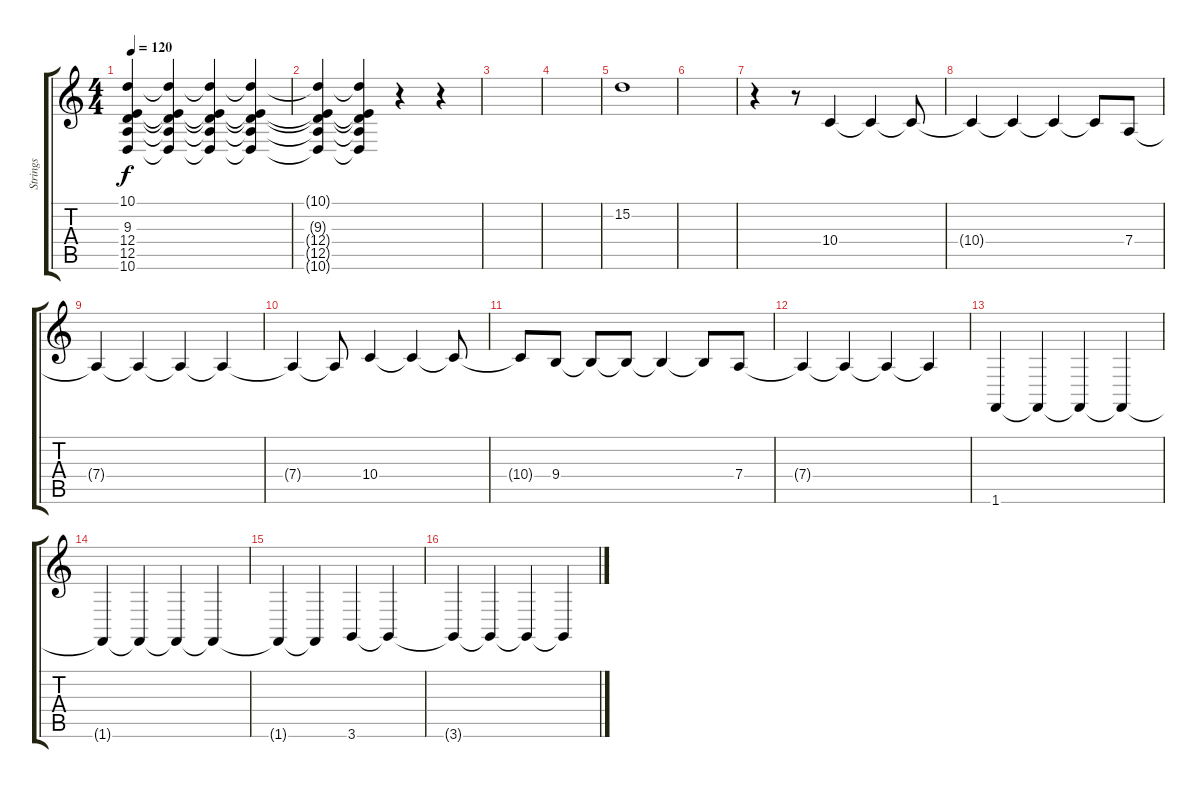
\track ("Strings" "Strings") {instrument stringensemble1}
\staff {score tabs}
\tuning (E4 B3 G3 D3 A2 E2) {hide}
\ts (4 4)
\tempo 120
\clef g2
\ks c
(10.1{t} 9.3{t} 12.4{t} 12.5{t} 10.6{t}).4{dy f} (10.1{t} 9.3{t} 12.4{t} 12.5{t} 10.6{t}).4 (10.1{t} 9.3{t} 12.4{t} 12.5{t} 10.6{t}).4 (10.1{t} 9.3{t} 12.4{t} 12.5{t} 10.6{t}).4 |
(10.1{t} 9.3{t} 12.4{t} 12.5{t} 10.6{t}).4 (10.1{t} 9.3{t} 12.4{t} 12.5{t} 10.6{t}).4 r.4 r.4 |
|
|
15.2.1 |
|
r.4 r.8 10.4.4 10.4{t}.4 10.4{t}.8 |
10.4{t}.4 10.4{t}.4 10.4{t}.4 10.4{t}.8 7.4.8 |
7.4{t}.4 7.4{t}.4 7.4{t}.4 7.4{t}.4 |
7.4{t}.4 7.4{t}.8 10.4.4 10.4{t}.4 10.4{t}.8 |
10.4{t}.8 9.4.8 9.4{t}.8 9.4{t}.8 9.4{t}.4 9.4{t}.8 7.4.8 |
7.4{t}.4 7.4{t}.4 7.4{t}.4 7.4{t}.4 |
1.6.4 1.6{t}.4 1.6{t}.4 1.6{t}.4 |
1.6{t}.4 1.6{t}.4 1.6{t}.4 1.6{t}.4 |
1.6{t}.4 1.6{t}.4 3.6.4 3.6{t}.4 |
3.6{t}.4 3.6{t}.4 3.6{t}.4 3.6{t}.4
